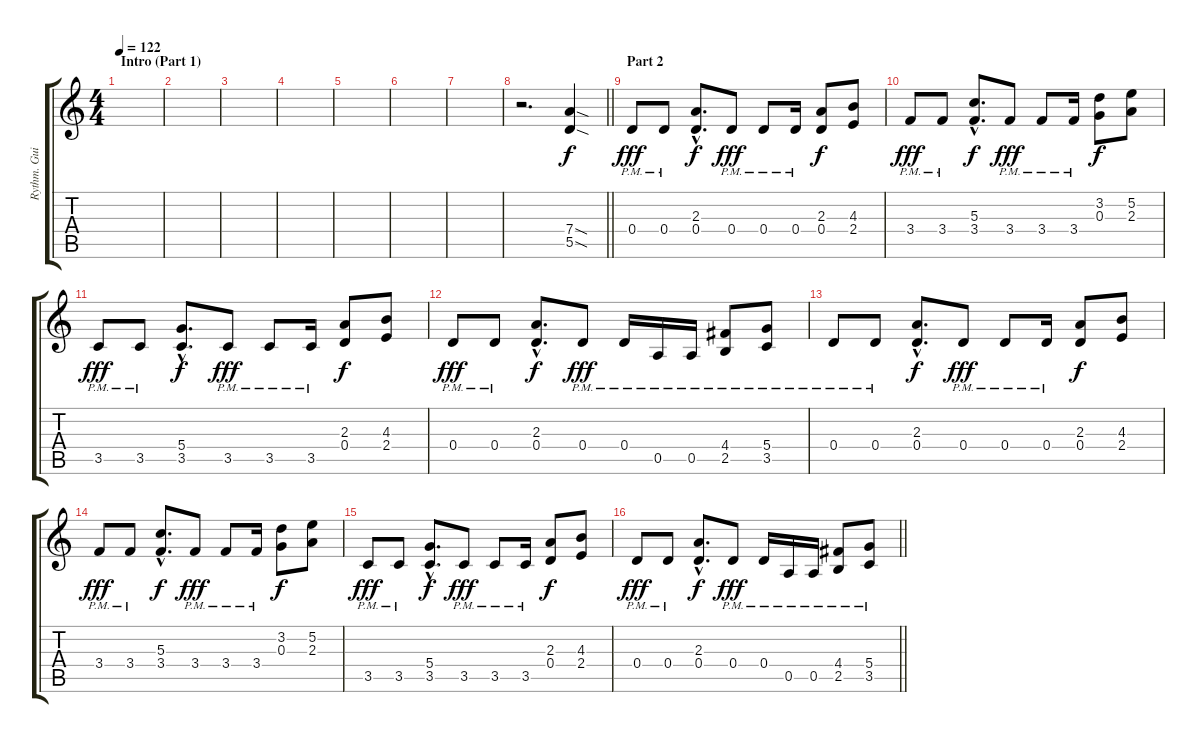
\track ("Rythm. Guitar" "Rythm. Gui") {instrument distortionguitar}
\staff {score tabs}
\tuning (E4 B3 G3 D3 A2 E2) {hide}
\ts (4 4)
\section ("" "Intro (Part 1)")
\tempo 122
\clef g2
\ks c
|
|
|
|
|
|
|
\barLineRight lightlight
r.2{d} (7.4{sod} 5.5{sod}).4 |
\section ("" "Part 2")
0.4{pm}.8{dy fff} 0.4{pm}.8 (2.3{hac} 0.4{hac}).8{d dy f} 0.4{pm}.8{dy fff} 0.4{pm}.8 0.4{pm}.16 (2.3 0.4).8{dy f} (4.3 2.4).8 |
3.4{pm}.8{dy fff} 3.4{pm}.8 (5.3{hac} 3.4{hac}).8{d dy f} 3.4{pm}.8{dy fff} 3.4{pm}.8 3.4{pm}.16 (3.2 0.3).8{dy f} (5.2 2.3).8 |
3.5{pm}.8{dy fff} 3.5{pm}.8 (5.4{hac} 3.5{hac}).8{d dy f} 3.5{pm}.8{dy fff} 3.5{pm}.8 3.5{pm}.16 (2.3 0.4).8{dy f} (4.3 2.4).8 |
0.4{pm}.8{dy fff} 0.4{pm}.8 (2.3{hac} 0.4{hac}).8{d dy f} 0.4{pm}.8{dy fff} 0.4{pm}.16 0.5{pm}.16 0.5{pm}.16 (4.4{pm} 2.5{pm}).8 (5.4{pm} 3.5{pm}).8 |
0.4{pm}.8 0.4{pm}.8 (2.3{hac} 0.4{hac}).8{d dy f} 0.4{pm}.8{dy fff} 0.4{pm}.8 0.4{pm}.16 (2.3 0.4).8{dy f} (4.3 2.4).8 |
3.4{pm}.8{dy fff} 3.4{pm}.8 (5.3{hac} 3.4{hac}).8{d dy f} 3.4{pm}.8{dy fff} 3.4{pm}.8 3.4{pm}.16 (3.2 0.3).8{dy f} (5.2 2.3).8 |
3.5{pm}.8{dy fff} 3.5{pm}.8 (5.4{hac} 3.5{hac}).8{d dy f} 3.5{pm}.8{dy fff} 3.5{pm}.8 3.5{pm}.16 (2.3 0.4).8{dy f} (4.3 2.4).8 |
\barLineRight lightlight
0.4{pm}.8{dy fff} 0.4{pm}.8 (2.3{hac} 0.4{hac}).8{d dy f} 0.4{pm}.8{dy fff} 0.4{pm}.16 0.5{pm}.16 0.5{pm}.16 (4.4{pm} 2.5{pm}).8 (5.4{pm} 3.5{pm}).8
